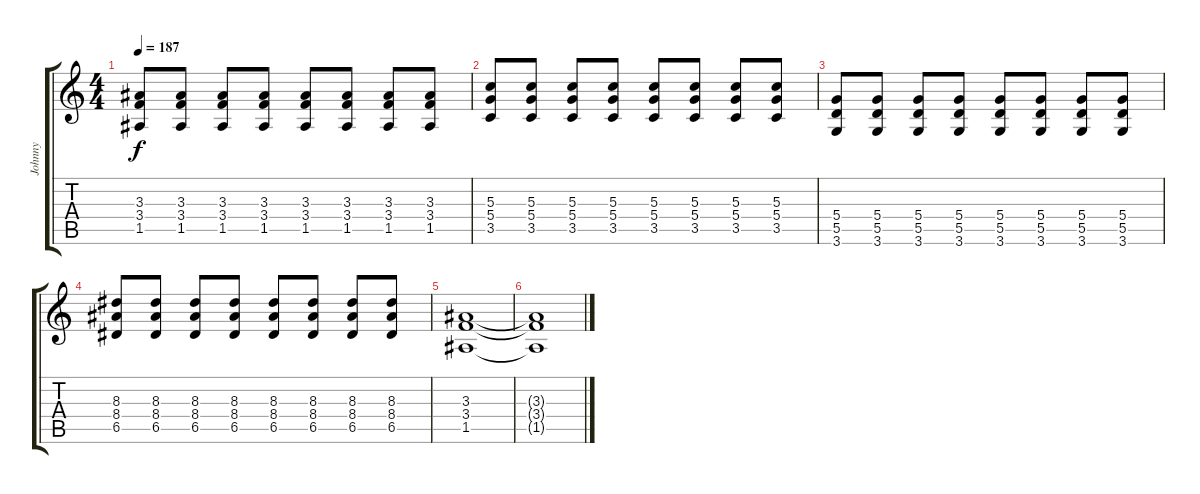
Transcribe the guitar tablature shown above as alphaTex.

\track ("Johnny" "Johnny") {instrument distortionguitar}
\staff {score tabs}
\tuning (E4 B3 G3 D3 A2 E2) {hide}
\ts (4 4)
\tempo 187
\clef g2
\ks c
(3.3 3.4 1.5).8{dy f} (3.3 3.4 1.5).8 (3.3 3.4 1.5).8 (3.3 3.4 1.5).8 (3.3 3.4 1.5).8 (3.3 3.4 1.5).8 (3.3 3.4 1.5).8 (3.3 3.4 1.5).8 |
(5.3 5.4 3.5).8 (5.3 5.4 3.5).8 (5.3 5.4 3.5).8 (5.3 5.4 3.5).8 (5.3 5.4 3.5).8 (5.3 5.4 3.5).8 (5.3 5.4 3.5).8 (5.3 5.4 3.5).8 |
(5.4 5.5 3.6).8 (5.4 5.5 3.6).8 (5.4 5.5 3.6).8 (5.4 5.5 3.6).8 (5.4 5.5 3.6).8 (5.4 5.5 3.6).8 (5.4 5.5 3.6).8 (5.4 5.5 3.6).8 |
(8.3 8.4 6.5).8 (8.3 8.4 6.5).8 (8.3 8.4 6.5).8 (8.3 8.4 6.5).8 (8.3 8.4 6.5).8 (8.3 8.4 6.5).8 (8.3 8.4 6.5).8 (8.3 8.4 6.5).8 |
(3.3 3.4 1.5).1 |
(3.3{t} 3.4{t} 1.5{t}).1
